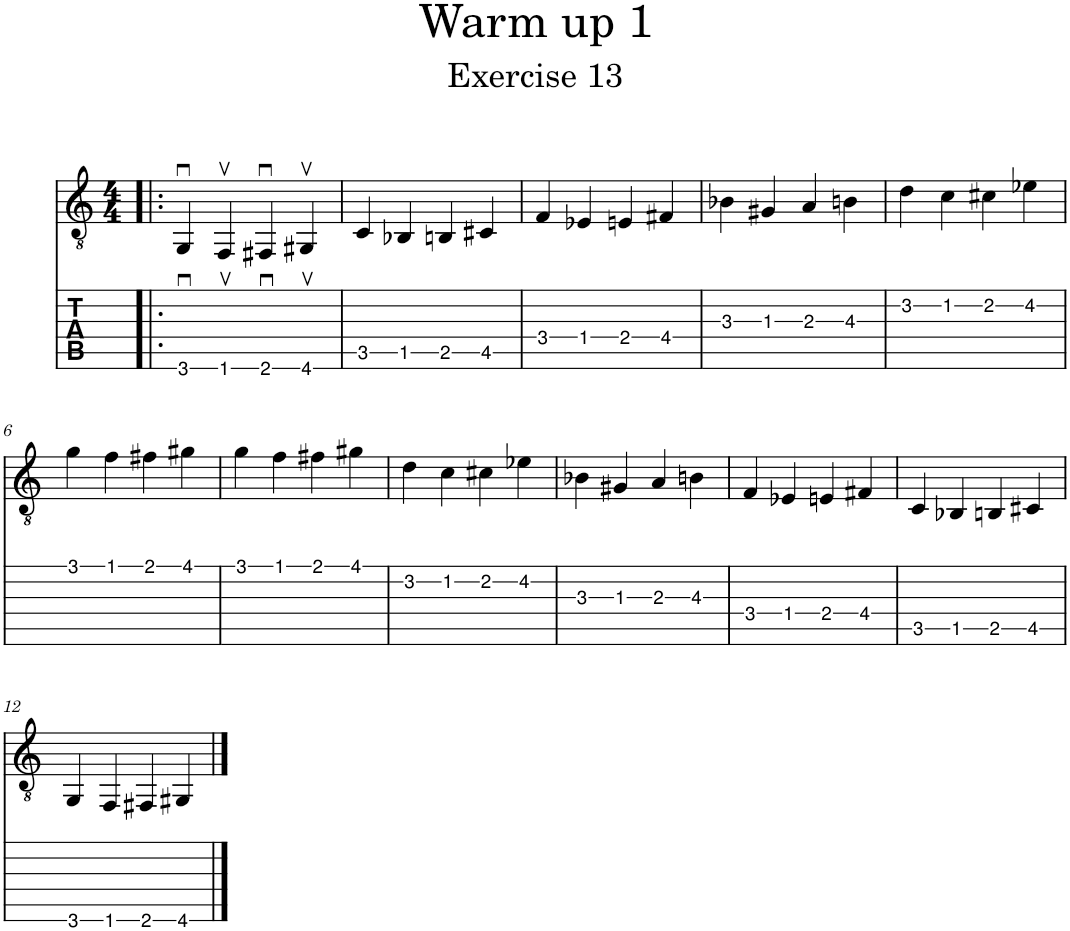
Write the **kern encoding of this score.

**kern	**kern
*part1	*part1
*staff2	*staff1
*I"Guitar	*
*I'Guit.	*
*stria6	*
*	*clefGv2
*k[]	*k[]
*M4/4	*M4/4
=1!|:	=1!|:
4GGu	4GGu/
4FFv	4FFv/
4FF#u	4FF#Xu/
4GG#v	4GG#Xv/
=2	=2
4C	4C/
4BB-	4BB-X/
4BB	4BBn/
4C#	4C#X/
=3	=3
4F	4F/
4E-	4E-X/
4E	4En/
4F#	4F#X/
=4	=4
4B-	4B-X\
4G#	4G#X/
4A	4A/
4B	4Bn\
=5	=5
4d	4d\
4c	4c\
4c#	4c#X\
4e-	4e-X\
!!LO:LB:g=z
=6	=6
4g	4g\
4f	4f\
4f#	4f#X\
4g#	4g#X\
=7	=7
4g	4g\
4f	4f\
4f#	4f#X\
4g#	4g#X\
=8	=8
4d	4d\
4c	4c\
4c#	4c#X\
4e-	4e-X\
=9	=9
4B-	4B-X\
4G#	4G#X/
4A	4A/
4B	4Bn\
=10	=10
4F	4F/
4E-	4E-X/
4E	4En/
4F#	4F#X/
=11	=11
4C	4C/
4BB-	4BB-X/
4BB	4BBn/
4C#	4C#X/
!!LO:LB:g=z
=12	=12
4GG	4GG/
4FF	4FF/
4FF#	4FF#X/
4GG#	4GG#X/
==	==
*-	*-
